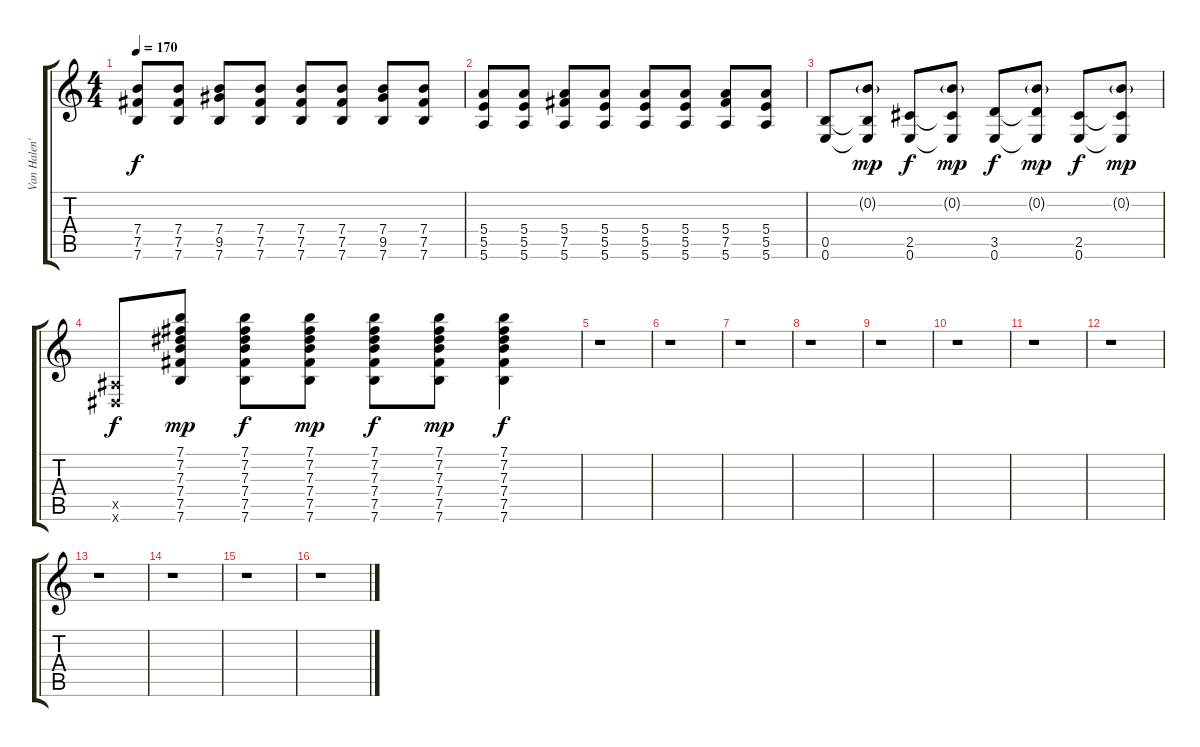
\track ("Van Halen's que stick" "Van Halen'") {instrument acousticguitarsteel}
\staff {score tabs}
\tuning (E4 B3 Ab3 E3 B2 E2) {hide}
\ts (4 4)
\tempo 170
\clef g2
\ks c
(7.4 7.5 7.6).8{dy f} (7.4 7.5 7.6).8 (7.4 9.5 7.6).8 (7.4 7.5 7.6).8 (7.4 7.5 7.6).8 (7.4 7.5 7.6).8 (7.4 9.5 7.6).8 (7.4 7.5 7.6).8 |
(5.4 5.5 5.6).8 (5.4 5.5 5.6).8 (5.4 7.5 5.6).8 (5.4 5.5 5.6).8 (5.4 5.5 5.6).8 (5.4 5.5 5.6).8 (5.4 7.5 5.6).8 (5.4 5.5 5.6).8 |
(0.5 0.6).8 (0.2{g} 0.5{t} 0.6{t}).8{dy mp} (2.5 0.6).8{dy f} (0.2{g} 2.5{t} 0.6{t}).8{dy mp} (3.5 0.6).8{dy f} (0.2{g} 3.5{t} 0.6{t}).8{dy mp} (2.5 0.6).8{dy f} (0.2{g} 2.5{t} 0.6{t}).8{dy mp} |
(-1.5{x} -1.6{x}).8{dy f} (7.1 7.2 7.3 7.4 7.5 7.6).8{dy mp} (7.1 7.2 7.3 7.4 7.5 7.6).8{dy f} (7.1 7.2 7.3 7.4 7.5 7.6).8{dy mp} (7.1 7.2 7.3 7.4 7.5 7.6).8{dy f} (7.1 7.2 7.3 7.4 7.5 7.6).8{dy mp} (7.1 7.2 7.3 7.4 7.5 7.6).4{dy f} |
r.1 |
r.1 |
r.1 |
r.1 |
r.1 |
r.1 |
r.1 |
r.1 |
r.1 |
r.1 |
r.1 |
r.1
